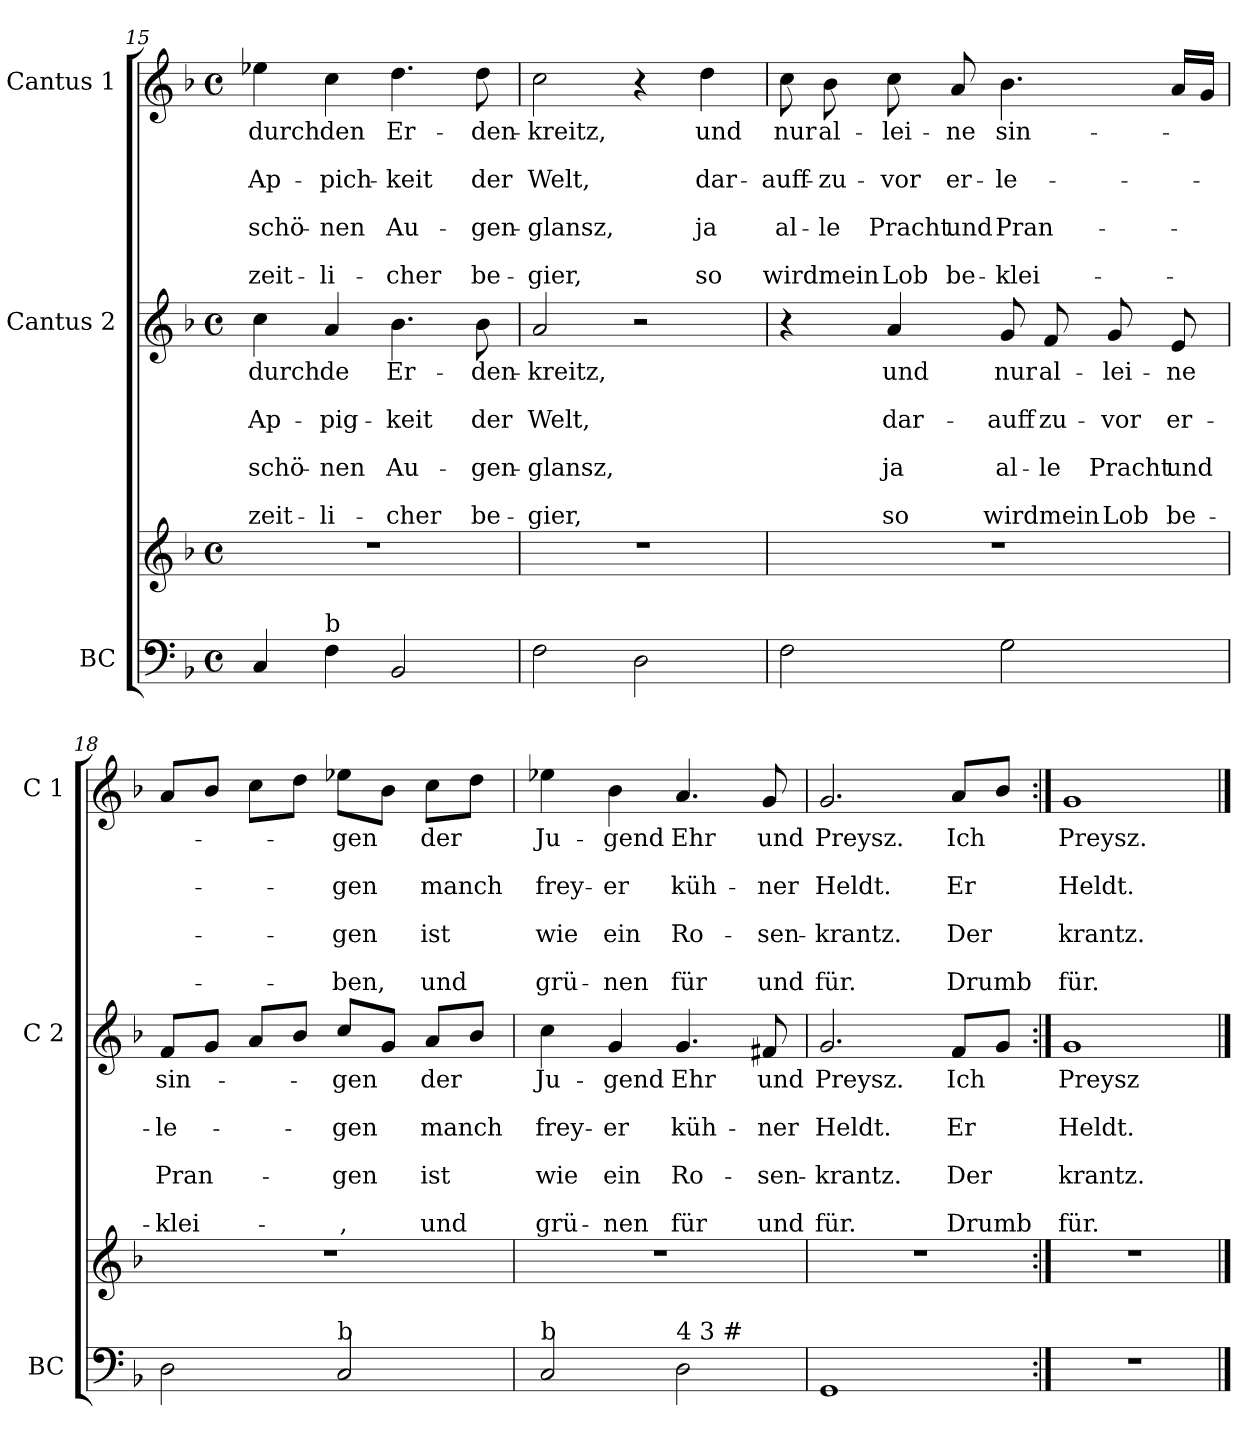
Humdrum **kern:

**kern	**kern	**kern	**text	**text	**text	**text	**text	**text	**text	**kern	**text	**text	**text	**text	**text	**text	**text
*part3	*part3	*part2	*part2	*part2	*part2	*part2	*part2	*part2	*part2	*part1	*part1	*part1	*part1	*part1	*part1	*part1	*part1
*staff4	*staff3	*staff2	*staff2	*staff2	*staff2	*staff2	*staff2	*staff2	*staff2	*staff1	*staff1	*staff1	*staff1	*staff1	*staff1	*staff1	*staff1
*I"BC	*	*I"Cantus 2	*	*	*	*	*	*	*	*I"Cantus 1	*	*	*	*	*	*	*
*I'BC	*	*I'C 2	*	*	*	*	*	*	*	*I'C 1	*	*	*	*	*	*	*
*clefF4	*clefG2	*clefG2	*	*	*	*	*	*	*	*clefG2	*	*	*	*	*	*	*
*k[b-]	*k[b-]	*k[b-]	*	*	*	*	*	*	*	*k[b-]	*	*	*	*	*	*	*
*F:	*F:	*F:	*	*	*	*	*	*	*	*F:	*	*	*	*	*	*	*
*M4/4	*M4/4	*M4/4	*	*	*	*	*	*	*	*M4/4	*	*	*	*	*	*	*
*met(c)	*met(c)	*met(c)	*	*	*	*	*	*	*	*met(c)	*	*	*	*	*	*	*
=15	=15	=15	=15	=15	=15	=15	=15	=15	=15	=15	=15	=15	=15	=15	=15	=15	=15
!	!	!	!LO:LY:b	!	!LO:LY:b	!	!LO:LY:b	!	!LO:LY:b	!	!LO:LY:b	!	!LO:LY:b	!	!LO:LY:b	!	!LO:LY:b
4C/	1r	4cc\	durch	.	Ap-	.	schö-	.	zeit-	4ee-X\	durch	.	Ap-	.	schö-	.	zeit-
!LO:TX:a:t=b	!	!	!	!	!	!	!	!	!	!	!	!	!	!	!	!	!
!	!	!	!LO:LY:b	!	!LO:LY:b	!	!LO:LY:b	!	!LO:LY:b	!	!LO:LY:b	!	!LO:LY:b	!	!LO:LY:b	!	!LO:LY:b
4F\	.	4a/	de	.	-pig-	.	-nen	.	-li-	4cc\	den	.	-pich-	.	-nen	.	-li-
!	!	!	!LO:LY:b	!	!LO:LY:b	!	!LO:LY:b	!	!LO:LY:b	!	!LO:LY:b	!	!LO:LY:b	!	!LO:LY:b	!	!LO:LY:b
2BB-/	.	4.b-\	Er-	.	-keit	.	Au-	.	-cher	4.dd\	Er-	.	-keit	.	Au-	.	-cher
!	!	!	!LO:LY:b	!	!LO:LY:b	!	!LO:LY:b	!	!LO:LY:b	!	!LO:LY:b	!	!LO:LY:b	!	!LO:LY:b	!	!LO:LY:b
.	.	8b-\	-den-	.	der	.	-gen-	.	be-	8dd\	-den-	.	der	.	-gen-	.	be-
=16	=16	=16	=16	=16	=16	=16	=16	=16	=16	=16	=16	=16	=16	=16	=16	=16	=16
!	!	!	!LO:LY:b	!	!LO:LY:b	!	!LO:LY:b	!	!LO:LY:b	!	!LO:LY:b	!	!LO:LY:b	!	!LO:LY:b	!	!LO:LY:b
2F\	1r	2a/	-kreitz,	.	Welt,	.	-glansz,	.	-gier,	2cc\	-kreitz,	.	Welt,	.	-glansz,	.	-gier,
2D\	.	2r	.	.	.	.	.	.	.	4r	.	.	.	.	.	.	.
!	!	!	!	!	!	!	!	!	!	!	!LO:LY:b	!	!LO:LY:b	!	!LO:LY:b	!	!LO:LY:b
.	.	.	.	.	.	.	.	.	.	4dd\	und	.	dar-	.	ja	.	so
=17	=17	=17	=17	=17	=17	=17	=17	=17	=17	=17	=17	=17	=17	=17	=17	=17	=17
!	!	!	!	!	!	!	!	!	!	!	!LO:LY:b	!	!LO:LY:b	!	!LO:LY:b	!	!LO:LY:b
2F\	1r	4r	.	.	.	.	.	.	.	8cc\	nur	.	-auff-	.	al-	.	wird
!	!	!	!	!	!	!	!	!	!	!	!LO:LY:b	!	!LO:LY:b	!	!LO:LY:b	!	!LO:LY:b
.	.	.	.	.	.	.	.	.	.	8b-\	al-	.	-zu-	.	-le	.	mein
!	!	!	!LO:LY:b	!	!LO:LY:b	!	!LO:LY:b	!	!LO:LY:b	!	!LO:LY:b	!	!LO:LY:b	!	!LO:LY:b	!	!LO:LY:b
.	.	4a/	und	.	dar-	.	ja	.	so	8cc\	-lei-	.	-vor	.	Pracht	.	Lob
!	!	!	!	!	!	!	!	!	!	!	!LO:LY:b	!	!LO:LY:b	!	!LO:LY:b	!	!LO:LY:b
.	.	.	.	.	.	.	.	.	.	8a/	-ne	.	er-	.	und	.	be-
!	!	!	!LO:LY:b	!	!LO:LY:b	!	!LO:LY:b	!	!LO:LY:b	!	!LO:LY:b	!	!LO:LY:b	!	!LO:LY:b	!	!LO:LY:b
2G\	.	8g/	nur	.	-auff	.	al-	.	wird	4.b-\	sin-	.	-le-	.	Pran-	.	-klei-
!	!	!	!LO:LY:b	!	!LO:LY:b	!	!LO:LY:b	!	!LO:LY:b	!	!	!	!	!	!	!	!
.	.	8f/	al-	.	zu-	.	-le	.	mein	.	.	.	.	.	.	.	.
!	!	!	!LO:LY:b	!	!LO:LY:b	!	!LO:LY:b	!	!LO:LY:b	!	!	!	!	!	!	!	!
.	.	8g/	-lei-	.	-vor	.	Pracht	.	Lob	.	.	.	.	.	.	.	.
!	!	!	!LO:LY:b	!	!LO:LY:b	!	!LO:LY:b	!	!LO:LY:b	!	!	!	!	!	!	!	!
.	.	8e/	-ne	.	er-	.	und	.	be-	16a/LL	.	.	.	.	.	.	.
.	.	.	.	.	.	.	.	.	.	16g/JJ	.	.	.	.	.	.	.
!!LO:PB:g=z
=18	=18	=18	=18	=18	=18	=18	=18	=18	=18	=18	=18	=18	=18	=18	=18	=18	=18
!	!	!	!LO:LY:b	!	!LO:LY:b	!	!LO:LY:b	!	!LO:LY:b	!	!	!	!	!	!	!	!
2D\	1r	8f/L	sin-	.	-le-	.	Pran-	.	-klei-	8a/L	.	.	.	.	.	.	.
.	.	8g/J	.	.	.	.	.	.	.	8b-/J	.	.	.	.	.	.	.
.	.	8a/L	.	.	.	.	.	.	.	8cc\L	.	.	.	.	.	.	.
.	.	8b-/J	.	.	.	.	.	.	.	8dd\J	.	.	.	.	.	.	.
!LO:TX:a:t=b	!	!	!	!	!	!	!	!	!	!	!	!	!	!	!	!	!
!	!	!	!LO:LY:b	!	!LO:LY:b	!	!LO:LY:b	!	!LO:LY:b	!	!LO:LY:b	!	!LO:LY:b	!	!LO:LY:b	!	!LO:LY:b
2C/	.	8cc/L	-gen	.	-gen	.	-gen	.	-,	8ee-X\L	-gen	.	-gen	.	-gen	.	-ben,
.	.	8g/J	.	.	.	.	.	.	.	8b-\J	.	.	.	.	.	.	.
!	!	!	!LO:LY:b	!	!LO:LY:b	!	!LO:LY:b	!	!LO:LY:b	!	!LO:LY:b	!	!LO:LY:b	!	!LO:LY:b	!	!LO:LY:b
.	.	8a/L	der	.	manch	.	ist	.	und	8cc\L	der	.	manch	.	ist	.	und
.	.	8b-/J	.	.	.	.	.	.	.	8dd\J	.	.	.	.	.	.	.
=19	=19	=19	=19	=19	=19	=19	=19	=19	=19	=19	=19	=19	=19	=19	=19	=19	=19
!LO:TX:a:t=b	!	!	!	!	!	!	!	!	!	!	!	!	!	!	!	!	!
!	!	!	!LO:LY:b	!	!LO:LY:b	!	!LO:LY:b	!	!LO:LY:b	!	!LO:LY:b	!	!LO:LY:b	!	!LO:LY:b	!	!LO:LY:b
2C/	1r	4cc\	Ju-	.	frey-	.	wie	.	grü-	4ee-X\	Ju-	.	frey-	.	wie	.	grü-
!	!	!	!LO:LY:b	!	!LO:LY:b	!	!LO:LY:b	!	!LO:LY:b	!	!LO:LY:b	!	!LO:LY:b	!	!LO:LY:b	!	!LO:LY:b
.	.	4g/	-gend	.	-er	.	ein	.	-nen	4b-\	-gend	.	-er	.	ein	.	-nen
!LO:TX:a:t=4   3  #	!	!	!	!	!	!	!	!	!	!	!	!	!	!	!	!	!
!	!	!	!LO:LY:b	!	!LO:LY:b	!	!LO:LY:b	!	!LO:LY:b	!	!LO:LY:b	!	!LO:LY:b	!	!LO:LY:b	!	!LO:LY:b
2D\	.	4.g/	Ehr	.	küh-	.	Ro-	.	für	4.a/	Ehr	.	küh-	.	Ro-	.	für
!	!	!	!LO:LY:b	!	!LO:LY:b	!	!LO:LY:b	!	!LO:LY:b	!	!LO:LY:b	!	!LO:LY:b	!	!LO:LY:b	!	!LO:LY:b
.	.	8f#X/	und	.	-ner	.	-sen-	.	und	8g/	und	.	-ner	.	-sen-	.	und
=20	=20	=20	=20	=20	=20	=20	=20	=20	=20	=20	=20	=20	=20	=20	=20	=20	=20
!	!	!	!LO:LY:b	!	!LO:LY:b	!	!LO:LY:b	!	!LO:LY:b	!	!LO:LY:b	!	!LO:LY:b	!	!LO:LY:b	!	!LO:LY:b
1GG	1r	2.g/	Preysz.	.	Heldt.	.	-krantz.	.	für.	2.g/	Preysz.	.	Heldt.	.	-krantz.	.	für.
!	!	!	!LO:LY:b	!	!LO:LY:b	!	!LO:LY:b	!	!LO:LY:b	!	!LO:LY:b	!	!LO:LY:b	!	!LO:LY:b	!	!LO:LY:b
.	.	8f/L	Ich	.	Er	.	Der	.	Drumb	8a/L	Ich	.	Er	.	Der	.	Drumb
.	.	8g/J	.	.	.	.	.	.	.	8b-/J	.	.	.	.	.	.	.
=21:|!	=21:|!	=21:|!	=21:|!	=21:|!	=21:|!	=21:|!	=21:|!	=21:|!	=21:|!	=21:|!	=21:|!	=21:|!	=21:|!	=21:|!	=21:|!	=21:|!	=21:|!
!	!	!	!LO:LY:b	!	!LO:LY:b	!	!LO:LY:b	!	!LO:LY:b	!	!LO:LY:b	!	!LO:LY:b	!	!LO:LY:b	!	!LO:LY:b
1r	1r	1g	Preysz	.	Heldt.	.	krantz.	.	für.	1g	Preysz.	.	Heldt.	.	krantz.	.	für.
==	==	==	==	==	==	==	==	==	==	==	==	==	==	==	==	==	==
*-	*-	*-	*-	*-	*-	*-	*-	*-	*-	*-	*-	*-	*-	*-	*-	*-	*-
